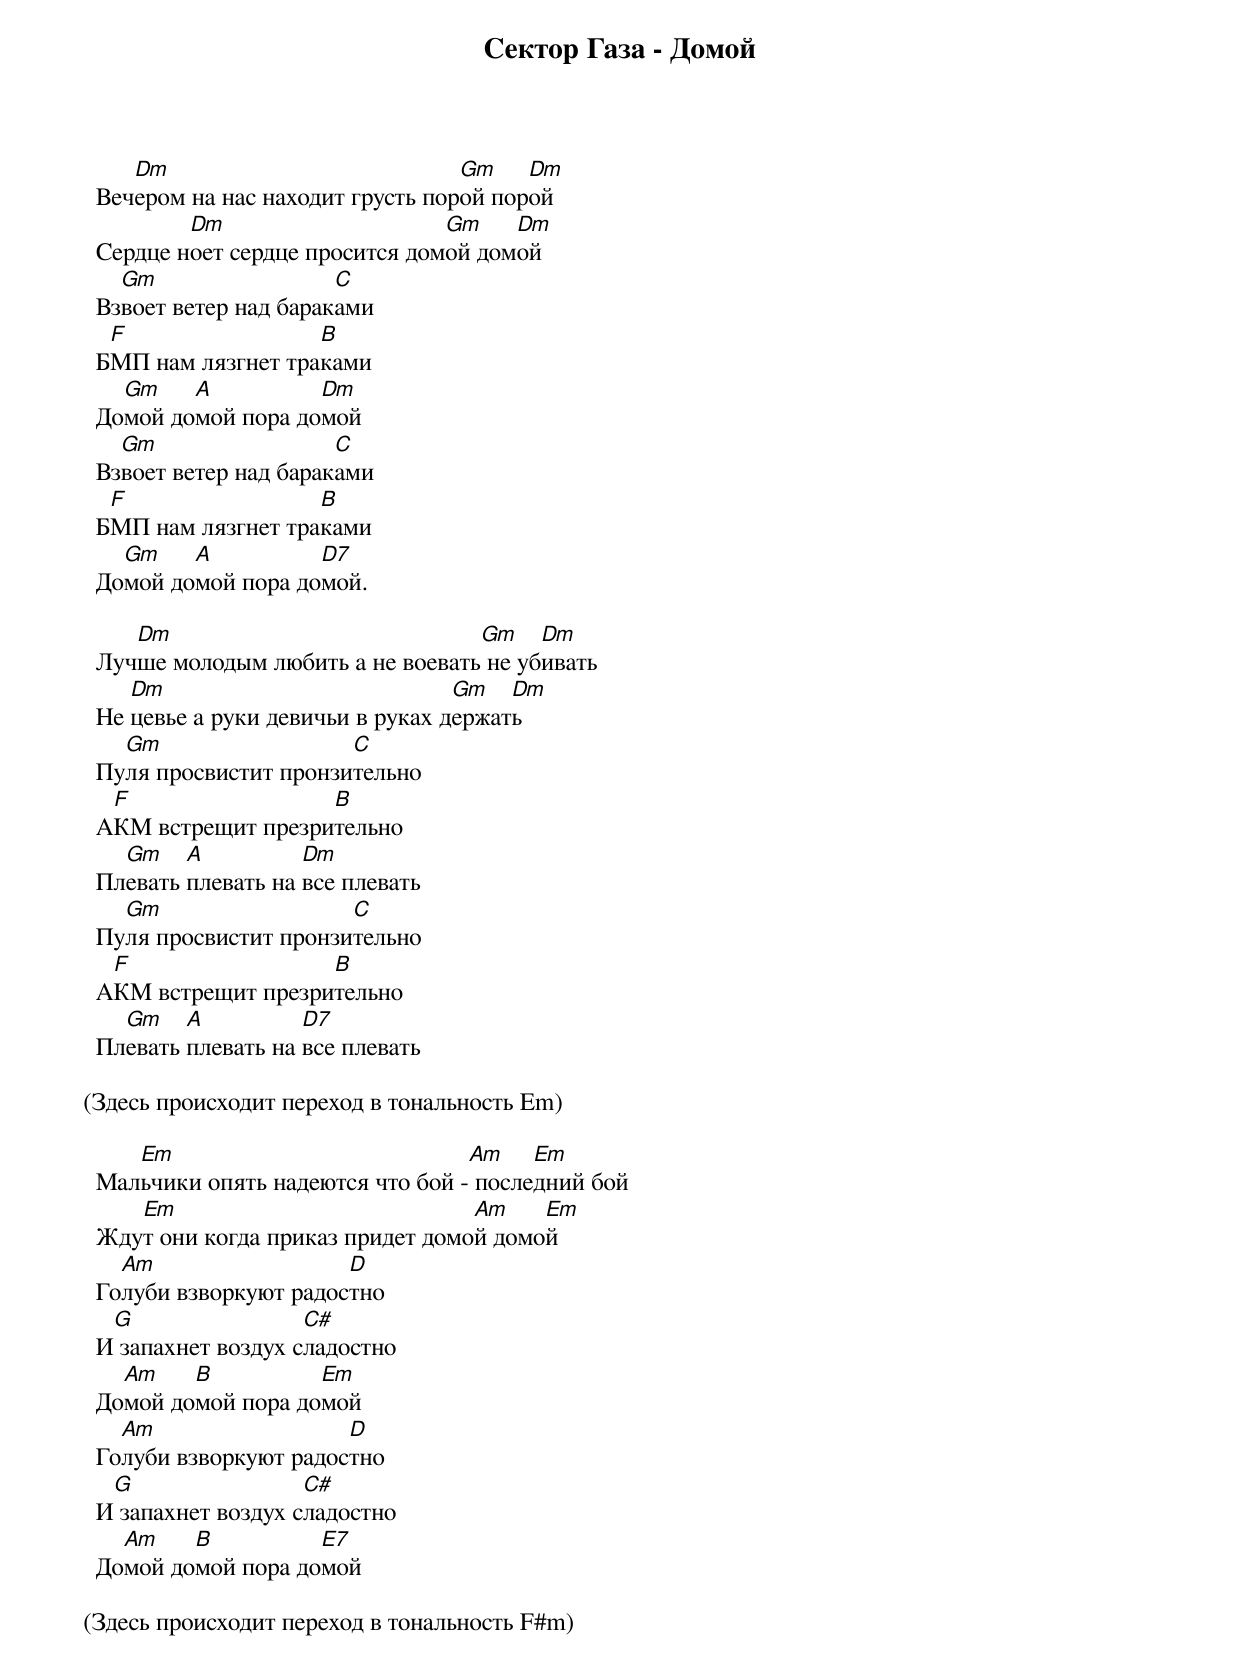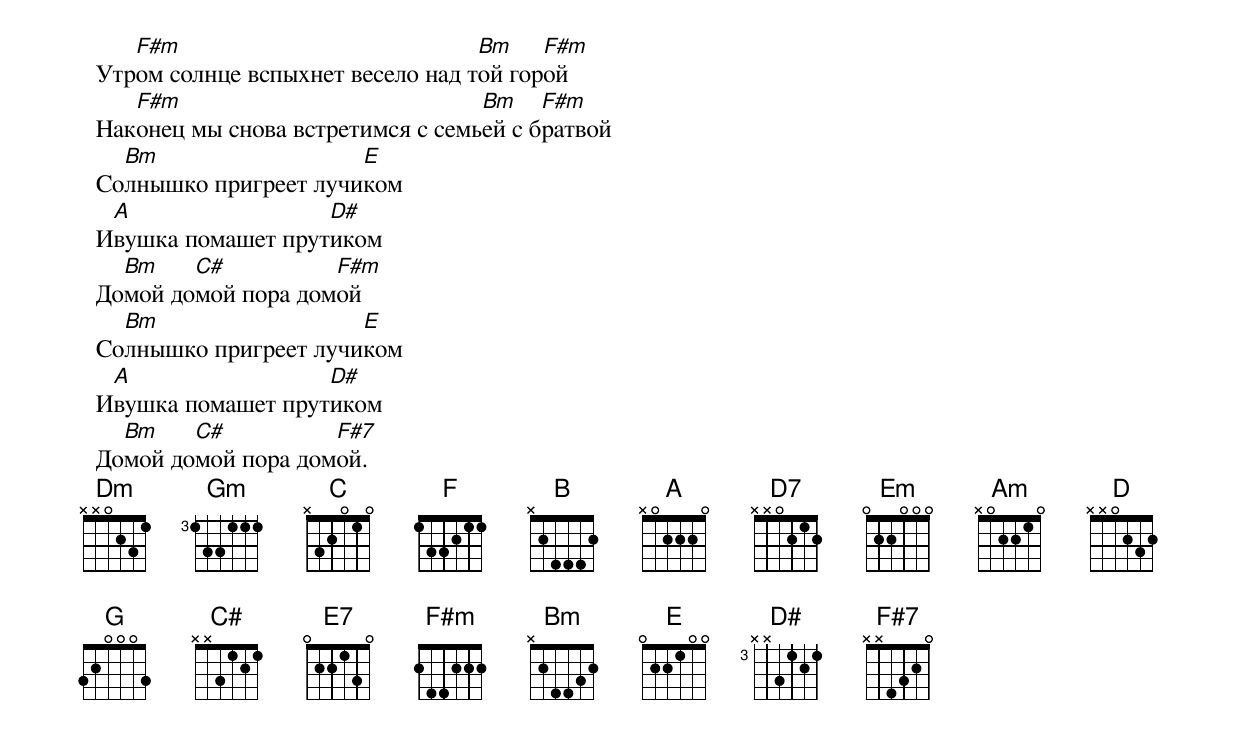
Сектор Газа - Домой

     Dm                            Gm    Dm
  Вечером на нас находит грусть порой порой
          Dm                     Gm    Dm
  Сердце ноет сердце просится домой домой
    Gm                  C
  Взвоет ветер над бараками
   F                 B
  БМП нам лязгнет траками
    Gm    A          Dm
  Домой домой пора домой
    Gm                  C
  Взвоет ветер над бараками
   F                 B
  БМП нам лязгнет траками
    Gm    A          D7
  Домой домой пора домой.

     Dm                            Gm    Dm
  Лучше молодым любить а не воевать не убивать
     Dm                            Gm   Dm
  Не цевье а руки девичьи в руках держать
    Gm                  C
  Пуля просвистит пронзительно
   F                 B
  АКМ встрещит презрительно
    Gm    A          Dm
  Плевать плевать на все плевать
    Gm                  C
  Пуля просвистит пронзительно
   F                 B
  АКМ встрещит презрительно
    Gm    A          D7
  Плевать плевать на все плевать

(Здесь происходит переход в тональность Em)

     Em                            Am    Em
  Мальчики опять надеются что бой - последний бой
     Em                            Am    Em
  Ждут они когда приказ придет домой домой
    Am                  D
  Голуби взворкуют радостно
   G                 C#
  И запахнет воздух сладостно
    Am    B          Em
  Домой домой пора домой
    Am                  D
  Голуби взворкуют радостно
   G                 C#
  И запахнет воздух сладостно
    Am    B          E7
  Домой домой пора домой

(Здесь происходит переход в тональность F#m)

     F#m                            Bm    F#m
  Утром солнце вспыхнет весело над той горой
     F#m                            Bm    F#m
  Наконец мы снова встретимся с семьей с братвой
    Bm                  E
  Солнышко пригреет лучиком
   A                 D#
  Ивушка помашет прутиком
    Bm    C#          F#m
  Домой домой пора домой
    Bm                  E
  Солнышко пригреет лучиком
   A                 D#
  Ивушка помашет прутиком
    Bm    C#          F#7
  Домой домой пора домой.
